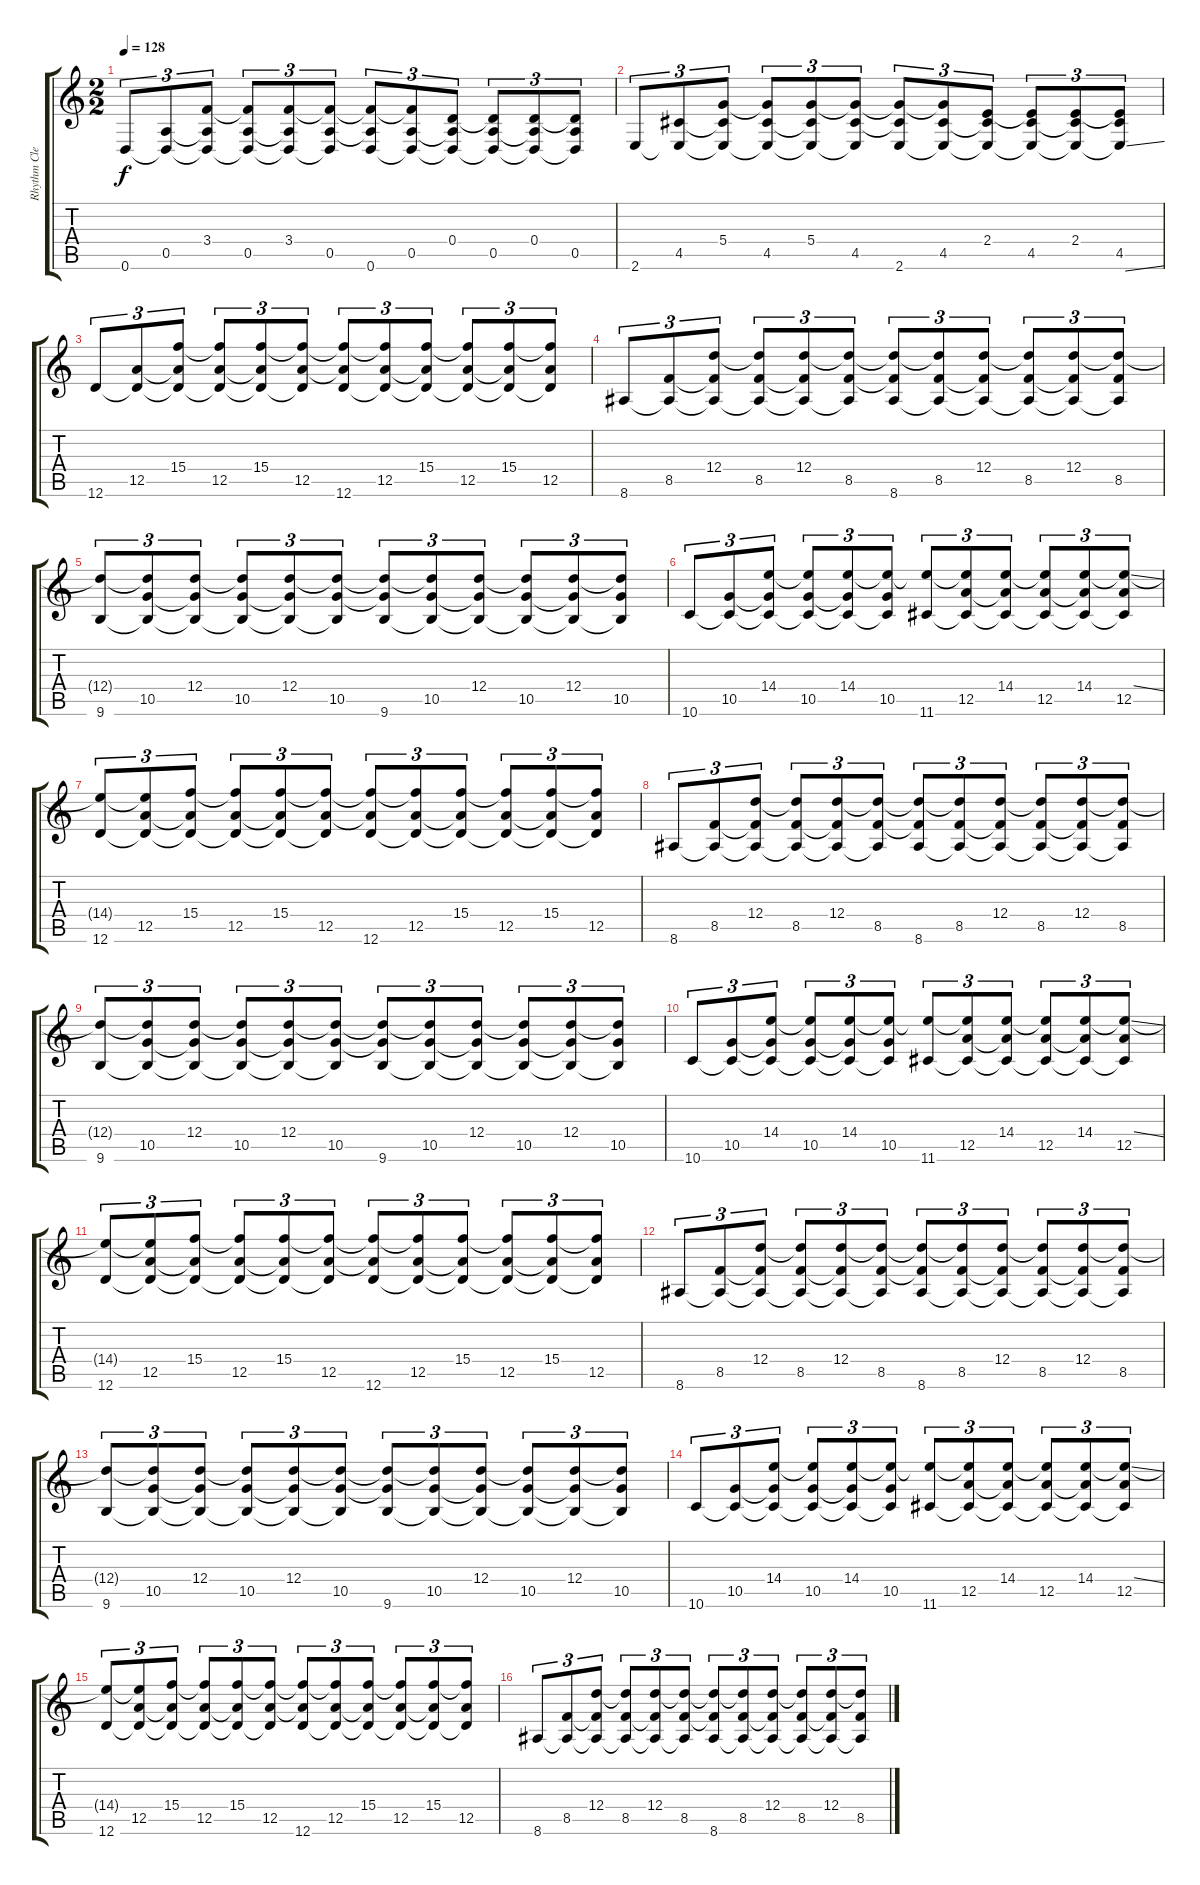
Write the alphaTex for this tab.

\track ("Rhythm Clean (center)" "Rhythm Cle") {instrument acousticguitarsteel}
\staff {score tabs}
\tuning (E4 B3 G3 D3 A2 D2) {hide}
\ts (2 2)
\tempo 128
\clef g2
\ks c
0.6.8{tu (3 2) dy f} (0.5 0.6{t}).8{tu (3 2)} (3.4 0.5{t} 0.6{t}).8{tu (3 2)} (3.4{t} 0.5 0.6{t}).8{tu (3 2)} (3.4 0.5{t} 0.6{t}).8{tu (3 2)} (3.4{t} 0.5 0.6{t}).8{tu (3 2)} (3.4{t} 0.5{t} 0.6).8{tu (3 2)} (3.4{t} 0.5 0.6{t}).8{tu (3 2)} (0.4 0.5{t} 0.6{t}).8{tu (3 2)} (0.4{t} 0.5 0.6{t}).8{tu (3 2)} (0.4 0.5{t} 0.6{t}).8{tu (3 2)} (0.4{t} 0.5 0.6{t}).8{tu (3 2)} |
2.6.8{tu (3 2)} (4.5 2.6{t}).8{tu (3 2)} (5.4 4.5{t} 2.6{t}).8{tu (3 2)} (5.4{t} 4.5 2.6{t}).8{tu (3 2)} (5.4 4.5{t} 2.6{t}).8{tu (3 2)} (5.4{t} 4.5 2.6{t}).8{tu (3 2)} (5.4{t} 4.5{t} 2.6).8{tu (3 2)} (5.4{t} 4.5 2.6{t}).8{tu (3 2)} (2.4 4.5{t} 2.6{t}).8{tu (3 2)} (2.4{t} 4.5 2.6{t}).8{tu (3 2)} (2.4 4.5{t} 2.6{t}).8{tu (3 2)} (2.4{t} 4.5 2.6{ss t}).8{tu (3 2)} |
12.6.8{tu (3 2)} (12.5 12.6{t}).8{tu (3 2)} (15.4 12.5{t} 12.6{t}).8{tu (3 2)} (15.4{t} 12.5 12.6{t}).8{tu (3 2)} (15.4 12.5{t} 12.6{t}).8{tu (3 2)} (15.4{t} 12.5 12.6{t}).8{tu (3 2)} (15.4{t} 12.5{t} 12.6).8{tu (3 2)} (15.4{t} 12.5 12.6{t}).8{tu (3 2)} (15.4 12.5{t} 12.6{t}).8{tu (3 2)} (15.4{t} 12.5 12.6{t}).8{tu (3 2)} (15.4 12.5{t} 12.6{t}).8{tu (3 2)} (15.4{t} 12.5 12.6{t}).8{tu (3 2)} |
8.6.8{tu (3 2)} (8.5 8.6{t}).8{tu (3 2)} (12.4 8.5{t} 8.6{t}).8{tu (3 2)} (12.4{t} 8.5 8.6{t}).8{tu (3 2)} (12.4 8.5{t} 8.6{t}).8{tu (3 2)} (12.4{t} 8.5 8.6{t}).8{tu (3 2)} (12.4{t} 8.5{t} 8.6).8{tu (3 2)} (12.4{t} 8.5 8.6{t}).8{tu (3 2)} (12.4 8.5{t} 8.6{t}).8{tu (3 2)} (12.4{t} 8.5 8.6{t}).8{tu (3 2)} (12.4 8.5{t} 8.6{t}).8{tu (3 2)} (12.4{t} 8.5 8.6{t}).8{tu (3 2)} |
(12.4{t} 9.6).8{tu (3 2)} (12.4{t} 10.5 9.6{t}).8{tu (3 2)} (12.4 10.5{t} 9.6{t}).8{tu (3 2)} (12.4{t} 10.5 9.6{t}).8{tu (3 2)} (12.4 10.5{t} 9.6{t}).8{tu (3 2)} (12.4{t} 10.5 9.6{t}).8{tu (3 2)} (12.4{t} 10.5{t} 9.6).8{tu (3 2)} (12.4{t} 10.5 9.6{t}).8{tu (3 2)} (12.4 10.5{t} 9.6{t}).8{tu (3 2)} (12.4{t} 10.5 9.6{t}).8{tu (3 2)} (12.4 10.5{t} 9.6{t}).8{tu (3 2)} (12.4{t} 10.5 9.6{t}).8{tu (3 2)} |
10.6.8{tu (3 2)} (10.5 10.6{t}).8{tu (3 2)} (14.4 10.5{t} 10.6{t}).8{tu (3 2)} (14.4{t} 10.5 10.6{t}).8{tu (3 2)} (14.4 10.5{t} 10.6{t}).8{tu (3 2)} (14.4{t} 10.5 10.6{t}).8{tu (3 2)} (14.4{t} 11.6).8{tu (3 2)} (14.4{t} 12.5 11.6{t}).8{tu (3 2)} (14.4 12.5{t} 11.6{t}).8{tu (3 2)} (14.4{t} 12.5 11.6{t}).8{tu (3 2)} (14.4 12.5{t} 11.6{t}).8{tu (3 2)} (14.4{ss t} 12.5 11.6{t}).8{tu (3 2)} |
(14.4{t} 12.6).8{tu (3 2)} (14.4{t} 12.5 12.6{t}).8{tu (3 2)} (15.4 12.5{t} 12.6{t}).8{tu (3 2)} (15.4{t} 12.5 12.6{t}).8{tu (3 2)} (15.4 12.5{t} 12.6{t}).8{tu (3 2)} (15.4{t} 12.5 12.6{t}).8{tu (3 2)} (15.4{t} 12.5{t} 12.6).8{tu (3 2)} (15.4{t} 12.5 12.6{t}).8{tu (3 2)} (15.4 12.5{t} 12.6{t}).8{tu (3 2)} (15.4{t} 12.5 12.6{t}).8{tu (3 2)} (15.4 12.5{t} 12.6{t}).8{tu (3 2)} (15.4{t} 12.5 12.6{t}).8{tu (3 2)} |
8.6.8{tu (3 2)} (8.5 8.6{t}).8{tu (3 2)} (12.4 8.5{t} 8.6{t}).8{tu (3 2)} (12.4{t} 8.5 8.6{t}).8{tu (3 2)} (12.4 8.5{t} 8.6{t}).8{tu (3 2)} (12.4{t} 8.5 8.6{t}).8{tu (3 2)} (12.4{t} 8.5{t} 8.6).8{tu (3 2)} (12.4{t} 8.5 8.6{t}).8{tu (3 2)} (12.4 8.5{t} 8.6{t}).8{tu (3 2)} (12.4{t} 8.5 8.6{t}).8{tu (3 2)} (12.4 8.5{t} 8.6{t}).8{tu (3 2)} (12.4{t} 8.5 8.6{t}).8{tu (3 2)} |
(12.4{t} 9.6).8{tu (3 2)} (12.4{t} 10.5 9.6{t}).8{tu (3 2)} (12.4 10.5{t} 9.6{t}).8{tu (3 2)} (12.4{t} 10.5 9.6{t}).8{tu (3 2)} (12.4 10.5{t} 9.6{t}).8{tu (3 2)} (12.4{t} 10.5 9.6{t}).8{tu (3 2)} (12.4{t} 10.5{t} 9.6).8{tu (3 2)} (12.4{t} 10.5 9.6{t}).8{tu (3 2)} (12.4 10.5{t} 9.6{t}).8{tu (3 2)} (12.4{t} 10.5 9.6{t}).8{tu (3 2)} (12.4 10.5{t} 9.6{t}).8{tu (3 2)} (12.4{t} 10.5 9.6{t}).8{tu (3 2)} |
10.6.8{tu (3 2)} (10.5 10.6{t}).8{tu (3 2)} (14.4 10.5{t} 10.6{t}).8{tu (3 2)} (14.4{t} 10.5 10.6{t}).8{tu (3 2)} (14.4 10.5{t} 10.6{t}).8{tu (3 2)} (14.4{t} 10.5 10.6{t}).8{tu (3 2)} (14.4{t} 11.6).8{tu (3 2)} (14.4{t} 12.5 11.6{t}).8{tu (3 2)} (14.4 12.5{t} 11.6{t}).8{tu (3 2)} (14.4{t} 12.5 11.6{t}).8{tu (3 2)} (14.4 12.5{t} 11.6{t}).8{tu (3 2)} (14.4{ss t} 12.5 11.6{t}).8{tu (3 2)} |
(14.4{t} 12.6).8{tu (3 2)} (14.4{t} 12.5 12.6{t}).8{tu (3 2)} (15.4 12.5{t} 12.6{t}).8{tu (3 2)} (15.4{t} 12.5 12.6{t}).8{tu (3 2)} (15.4 12.5{t} 12.6{t}).8{tu (3 2)} (15.4{t} 12.5 12.6{t}).8{tu (3 2)} (15.4{t} 12.5{t} 12.6).8{tu (3 2)} (15.4{t} 12.5 12.6{t}).8{tu (3 2)} (15.4 12.5{t} 12.6{t}).8{tu (3 2)} (15.4{t} 12.5 12.6{t}).8{tu (3 2)} (15.4 12.5{t} 12.6{t}).8{tu (3 2)} (15.4{t} 12.5 12.6{t}).8{tu (3 2)} |
8.6.8{tu (3 2)} (8.5 8.6{t}).8{tu (3 2)} (12.4 8.5{t} 8.6{t}).8{tu (3 2)} (12.4{t} 8.5 8.6{t}).8{tu (3 2)} (12.4 8.5{t} 8.6{t}).8{tu (3 2)} (12.4{t} 8.5 8.6{t}).8{tu (3 2)} (12.4{t} 8.5{t} 8.6).8{tu (3 2)} (12.4{t} 8.5 8.6{t}).8{tu (3 2)} (12.4 8.5{t} 8.6{t}).8{tu (3 2)} (12.4{t} 8.5 8.6{t}).8{tu (3 2)} (12.4 8.5{t} 8.6{t}).8{tu (3 2)} (12.4{t} 8.5 8.6{t}).8{tu (3 2)} |
(12.4{t} 9.6).8{tu (3 2)} (12.4{t} 10.5 9.6{t}).8{tu (3 2)} (12.4 10.5{t} 9.6{t}).8{tu (3 2)} (12.4{t} 10.5 9.6{t}).8{tu (3 2)} (12.4 10.5{t} 9.6{t}).8{tu (3 2)} (12.4{t} 10.5 9.6{t}).8{tu (3 2)} (12.4{t} 10.5{t} 9.6).8{tu (3 2)} (12.4{t} 10.5 9.6{t}).8{tu (3 2)} (12.4 10.5{t} 9.6{t}).8{tu (3 2)} (12.4{t} 10.5 9.6{t}).8{tu (3 2)} (12.4 10.5{t} 9.6{t}).8{tu (3 2)} (12.4{t} 10.5 9.6{t}).8{tu (3 2)} |
10.6.8{tu (3 2)} (10.5 10.6{t}).8{tu (3 2)} (14.4 10.5{t} 10.6{t}).8{tu (3 2)} (14.4{t} 10.5 10.6{t}).8{tu (3 2)} (14.4 10.5{t} 10.6{t}).8{tu (3 2)} (14.4{t} 10.5 10.6{t}).8{tu (3 2)} (14.4{t} 11.6).8{tu (3 2)} (14.4{t} 12.5 11.6{t}).8{tu (3 2)} (14.4 12.5{t} 11.6{t}).8{tu (3 2)} (14.4{t} 12.5 11.6{t}).8{tu (3 2)} (14.4 12.5{t} 11.6{t}).8{tu (3 2)} (14.4{ss t} 12.5 11.6{t}).8{tu (3 2)} |
(14.4{t} 12.6).8{tu (3 2)} (14.4{t} 12.5 12.6{t}).8{tu (3 2)} (15.4 12.5{t} 12.6{t}).8{tu (3 2)} (15.4{t} 12.5 12.6{t}).8{tu (3 2)} (15.4 12.5{t} 12.6{t}).8{tu (3 2)} (15.4{t} 12.5 12.6{t}).8{tu (3 2)} (15.4{t} 12.5{t} 12.6).8{tu (3 2)} (15.4{t} 12.5 12.6{t}).8{tu (3 2)} (15.4 12.5{t} 12.6{t}).8{tu (3 2)} (15.4{t} 12.5 12.6{t}).8{tu (3 2)} (15.4 12.5{t} 12.6{t}).8{tu (3 2)} (15.4{t} 12.5 12.6{t}).8{tu (3 2)} |
8.6.8{tu (3 2)} (8.5 8.6{t}).8{tu (3 2)} (12.4 8.5{t} 8.6{t}).8{tu (3 2)} (12.4{t} 8.5 8.6{t}).8{tu (3 2)} (12.4 8.5{t} 8.6{t}).8{tu (3 2)} (12.4{t} 8.5 8.6{t}).8{tu (3 2)} (12.4{t} 8.5{t} 8.6).8{tu (3 2)} (12.4{t} 8.5 8.6{t}).8{tu (3 2)} (12.4 8.5{t} 8.6{t}).8{tu (3 2)} (12.4{t} 8.5 8.6{t}).8{tu (3 2)} (12.4 8.5{t} 8.6{t}).8{tu (3 2)} (12.4{t} 8.5 8.6{t}).8{tu (3 2)}
